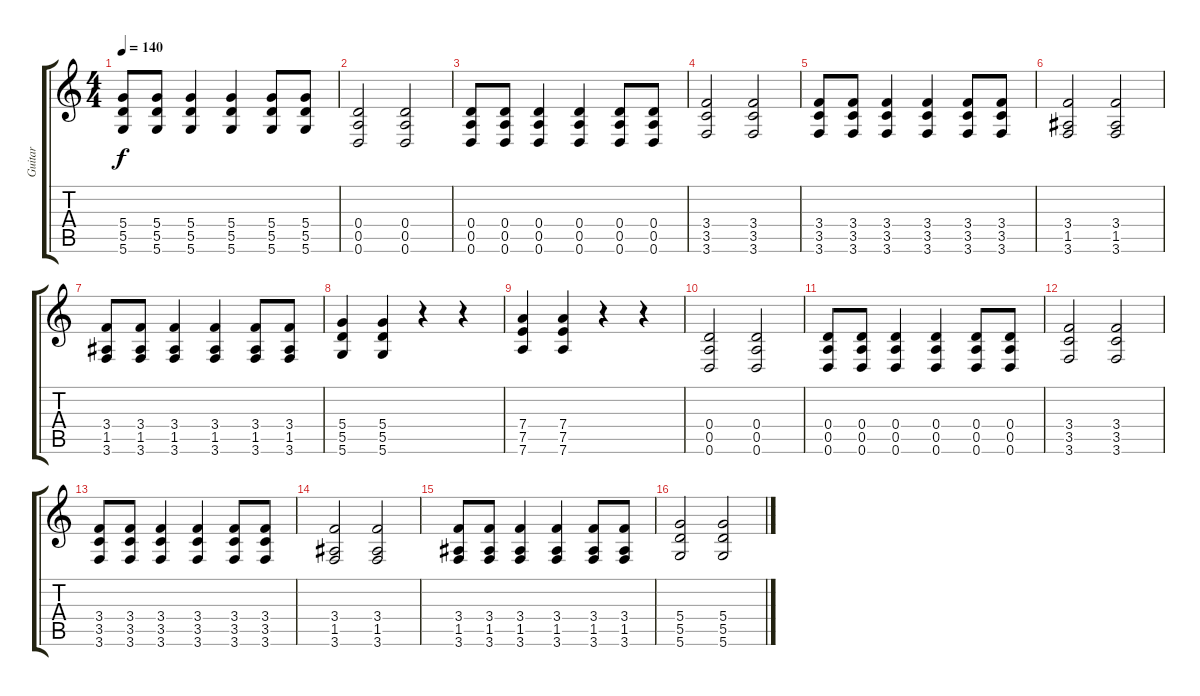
\track ("Guitar" "Guitar") {instrument acousticguitarsteel}
\staff {score tabs}
\tuning (E4 B3 G3 D3 A2 D2) {hide}
\ts (4 4)
\tempo 140
\clef g2
\ks c
(5.4 5.5 5.6).8{dy f} (5.4 5.5 5.6).8 (5.4 5.5 5.6).4 (5.4 5.5 5.6).4 (5.4 5.5 5.6).8 (5.4 5.5 5.6).8 |
(0.4 0.5 0.6).2 (0.4 0.5 0.6).2 |
(0.4 0.5 0.6).8 (0.4 0.5 0.6).8 (0.4 0.5 0.6).4 (0.4 0.5 0.6).4 (0.4 0.5 0.6).8 (0.4 0.5 0.6).8 |
(3.4 3.5 3.6).2 (3.4 3.5 3.6).2 |
(3.4 3.5 3.6).8 (3.4 3.5 3.6).8 (3.4 3.5 3.6).4 (3.4 3.5 3.6).4 (3.4 3.5 3.6).8 (3.4 3.5 3.6).8 |
(3.4 1.5 3.6).2 (3.4 1.5 3.6).2 |
(3.4 1.5 3.6).8 (3.4 1.5 3.6).8 (3.4 1.5 3.6).4 (3.4 1.5 3.6).4 (3.4 1.5 3.6).8 (3.4 1.5 3.6).8 |
(5.4 5.5 5.6).4 (5.4 5.5 5.6).4 r.4 r.4 |
(7.4 7.5 7.6).4 (7.4 7.5 7.6).4 r.4 r.4 |
(0.4 0.5 0.6).2 (0.4 0.5 0.6).2 |
(0.4 0.5 0.6).8 (0.4 0.5 0.6).8 (0.4 0.5 0.6).4 (0.4 0.5 0.6).4 (0.4 0.5 0.6).8 (0.4 0.5 0.6).8 |
(3.4 3.5 3.6).2 (3.4 3.5 3.6).2 |
(3.4 3.5 3.6).8 (3.4 3.5 3.6).8 (3.4 3.5 3.6).4 (3.4 3.5 3.6).4 (3.4 3.5 3.6).8 (3.4 3.5 3.6).8 |
(3.4 1.5 3.6).2 (3.4 1.5 3.6).2 |
(3.4 1.5 3.6).8 (3.4 1.5 3.6).8 (3.4 1.5 3.6).4 (3.4 1.5 3.6).4 (3.4 1.5 3.6).8 (3.4 1.5 3.6).8 |
(5.4 5.5 5.6).2 (5.4 5.5 5.6).2
